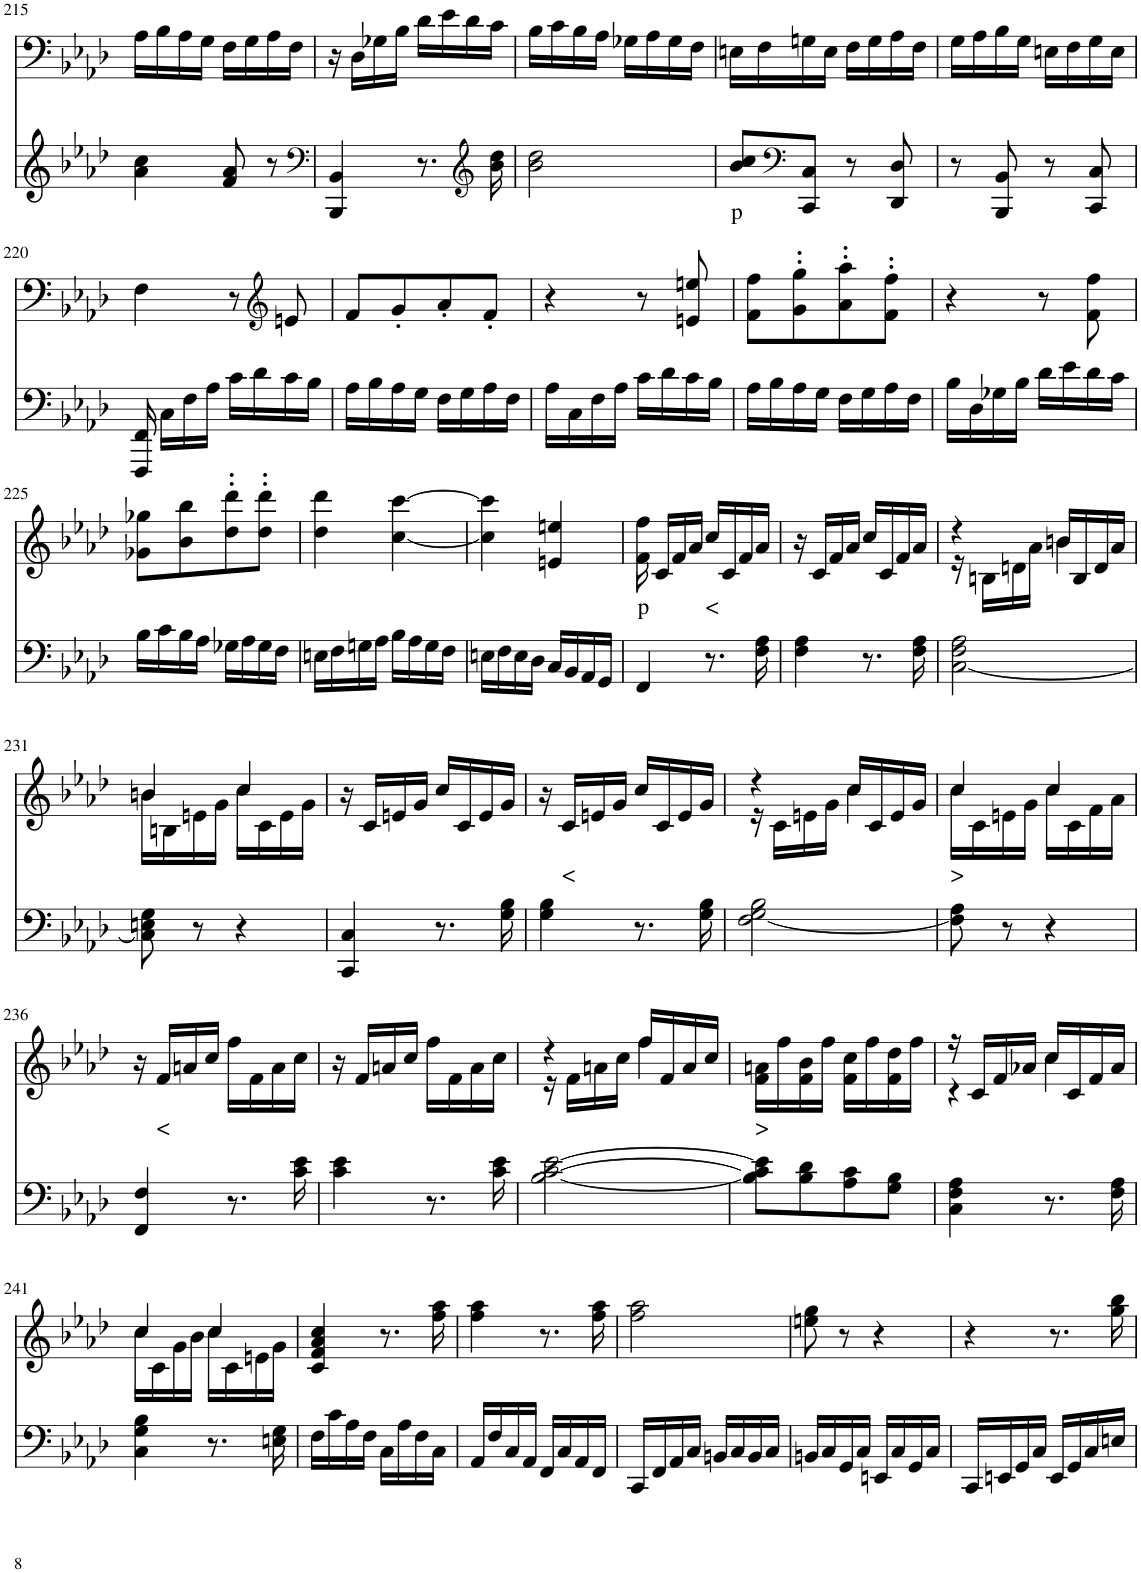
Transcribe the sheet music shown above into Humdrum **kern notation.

**kern	**text	**kern	**text
*part2	*part2	*part1	*part1
*staff2	*staff2	*staff1	*staff1
*I"piano	*	*I"piano	*
*I'Pno	*	*I'Pno	*
!!LO:PB:g=z
*clefG2	*	*clefF4	*
*k[b-e-a-d-]	*	*k[b-e-a-d-]	*
*f:	*	*f:	*
*M2/4	*	*M2/4	*
=215	=215	=215	=215
4a-\ 4cc\	.	16A-\LL	.
.	.	16B-\	.
.	.	16A-\	.
.	.	16G\JJ	.
8f/ 8a-/	.	16F\LL	.
.	.	16G\	.
8r	.	16A-\	.
.	.	16F\JJ	.
=216	=216	=216	=216
*clefF4	*	*	*
4BBB-/ 4BB-/	.	16r	.
.	.	16D-\LL	.
.	.	16G-X\	.
.	.	16B-\JJ	.
8.r	.	16d-\LL	.
.	.	16e-\	.
.	.	16d-\	.
*clefG2	*	*	*
16b-\ 16dd-\	.	16c\JJ	.
=217	=217	=217	=217
2b-\ 2dd-\	.	16B-\LL	.
.	.	16c\	.
.	.	16B-\	.
.	.	16A-\JJ	.
.	.	16G-X\LL	.
.	.	16A-\	.
.	.	16G-\	.
.	.	16F\JJ	.
=218	=218	=218	=218
!	!LO:LY:b	!	!
8b-/ 8cc/L	p	16En\LL	.
.	.	16F\	.
*clefF4	*	*	*
8CC/ 8C/J	.	16Gn\	.
.	.	16E\JJ	.
8r	.	16F\LL	.
.	.	16G\	.
8DD-/ 8D-/	.	16A-\	.
.	.	16F\JJ	.
=219	=219	=219	=219
8r	.	16G\LL	.
.	.	16A-\	.
8BBB-/ 8BB-/	.	16B-\	.
.	.	16G\JJ	.
8r	.	16En\LL	.
.	.	16F\	.
8CC/ 8C/	.	16G\	.
.	.	16E\JJ	.
!!LO:LB:g=z
=220	=220	=220	=220
16FFF/ 16FF/	.	4F\	.
16C\LL	.	.	.
16F\	.	.	.
16A-\JJ	.	.	.
16c\LL	.	8r	.
16d-\	.	.	.
*	*	*clefG2	*
16c\	.	8en/	.
16B-\JJ	.	.	.
=221	=221	=221	=221
16A-\LL	.	8f/L	.
16B-\	.	.	.
16A-\	.	8g'/	.
16G\JJ	.	.	.
16F\LL	.	8a-'/	.
16G\	.	.	.
16A-\	.	8f'/J	.
16F\JJ	.	.	.
=222	=222	=222	=222
16A-\LL	.	4r	.
16C\	.	.	.
16F\	.	.	.
16A-\JJ	.	.	.
16c\LL	.	8r	.
16d-\	.	.	.
16c\	.	8en/ 8een/	.
16B-\JJ	.	.	.
=223	=223	=223	=223
16A-\LL	.	8f\ 8ff\L	.
16B-\	.	.	.
16A-\	.	8g\' 8gg\'	.
16G\JJ	.	.	.
16F\LL	.	8a-\' 8aa-\'	.
16G\	.	.	.
16A-\	.	8f\' 8ff\'J	.
16F\JJ	.	.	.
=224	=224	=224	=224
16B-\LL	.	4r	.
16D-\	.	.	.
16G-X\	.	.	.
16B-\JJ	.	.	.
16d-\LL	.	8r	.
16e-\	.	.	.
16d-\	.	8f\ 8ff\	.
16c\JJ	.	.	.
!!LO:LB:g=z
=225	=225	=225	=225
16B-\LL	.	8g-X\ 8gg-X\L	.
16c\	.	.	.
16B-\	.	8b-\ 8bb-\	.
16A-\JJ	.	.	.
16G-X\LL	.	8dd-\' 8ddd-\'	.
16A-\	.	.	.
16G-\	.	8dd-\' 8ddd-\'J	.
16F\JJ	.	.	.
=226	=226	=226	=226
16En\LL	.	4dd-\ 4ddd-\	.
16F\	.	.	.
16Gn\	.	.	.
16A-\JJ	.	.	.
16B-\LL	.	[4cc\ [4ccc\	.
16A-\	.	.	.
16G\	.	.	.
16F\JJ	.	.	.
=227	=227	=227	=227
16En\LL	.	4cc\] 4ccc\]	.
16F\	.	.	.
16E\	.	.	.
16D-\JJ	.	.	.
16C/LL	.	4en/ 4een/	.
16BB-/	.	.	.
16AA-/	.	.	.
16GG/JJ	.	.	.
=228	=228	=228	=228
!	!	!	!LO:LY:b
4FF/	.	16f\ 16ff\	p
.	.	16c/LL	.
.	.	16f/	.
.	.	16a-/JJ	.
!	!	!	!LO:LY:b
8.r	.	16cc/LL	<
.	.	16c/	.
.	.	16f/	.
16F\ 16A-\	.	16a-/JJ	.
=229	=229	=229	=229
4F\ 4A-\	.	16r	.
.	.	16c/LL	.
.	.	16f/	.
.	.	16a-/JJ	.
8.r	.	16cc/LL	.
.	.	16c/	.
.	.	16f/	.
16F\ 16A-\	.	16a-/JJ	.
=230	=230	=230	=230
*	*	*^	*
[2C\ 2F\ 2A-\	.	4r	16r	.
.	.	.	16Bn\LL	.
.	.	.	16dn\	.
.	.	.	16a-\JJ	.
.	.	16bn/LL	4b\	.
.	.	16B/	.	.
.	.	16d/	.	.
.	.	16a-/JJ	.	.
!!LO:LB:g=z	!!
=231	=231	=231	=231	=231
8C\] 8En\ 8G\	.	4bn/	16b\LL	.
.	.	.	16Bn\	.
8r	.	.	16en\	.
.	.	.	16g\JJ	.
4r	.	4cc/	16cc\LL	.
.	.	.	16c\	.
.	.	.	16e\	.
.	.	.	16g\JJ	.
*	*	*v	*v	*
=232	=232	=232	=232
4CC/ 4C/	.	16r	.
.	.	16c/LL	.
.	.	16en/	.
.	.	16g/JJ	.
8.r	.	16cc/LL	.
.	.	16c/	.
.	.	16e/	.
16G\ 16B-\	.	16g/JJ	.
=233	=233	=233	=233
4G\ 4B-\	.	16r	.
!	!	!	!LO:LY:b
.	.	16c/LL	<
.	.	16en/	.
.	.	16g/JJ	.
8.r	.	16cc/LL	.
.	.	16c/	.
.	.	16e/	.
16G\ 16B-\	.	16g/JJ	.
=234	=234	=234	=234
*	*	*^	*
[2F\ 2G\ 2B-\	.	4r	16r	.
.	.	.	16c\LL	.
.	.	.	16en\	.
.	.	.	16g\JJ	.
.	.	16cc/LL	4cc\	.
.	.	16c/	.	.
.	.	16e/	.	.
.	.	16g/JJ	.	.
=235	=235	=235	=235	=235
!	!	!	!	!LO:LY:b
8F\] 8A-\	.	4cc/	16cc\LL	>
.	.	.	16c\	.
8r	.	.	16en\	.
.	.	.	16g\JJ	.
4r	.	4cc/	16cc\LL	.
.	.	.	16c\	.
.	.	.	16f\	.
.	.	.	16a-\JJ	.
*	*	*v	*v	*
!!LO:LB:g=z
=236	=236	=236	=236
4FF/ 4F/	.	16r	.
!	!	!	!LO:LY:b
.	.	16f/LL	<
.	.	16an/	.
.	.	16cc/JJ	.
8.r	.	16ff\LL	.
.	.	16f\	.
.	.	16a\	.
16c\ 16e-\	.	16cc\JJ	.
=237	=237	=237	=237
4c\ 4e-\	.	16r	.
.	.	16f/LL	.
.	.	16an/	.
.	.	16cc/JJ	.
8.r	.	16ff\LL	.
.	.	16f\	.
.	.	16a\	.
16c\ 16e-\	.	16cc\JJ	.
=238	=238	=238	=238
*	*	*^	*
[2B-\ [2c\ [2e-\	.	4r	16r	.
.	.	.	16f\LL	.
.	.	.	16an\	.
.	.	.	16cc\JJ	.
.	.	16ff/LL	4ff\	.
.	.	16f/	.	.
.	.	16a/	.	.
.	.	16cc/JJ	.	.
*	*	*v	*v	*
=239	=239	=239	=239
!	!	!	!LO:LY:b
8B-\] 8c\] 8e-\]L	.	16f\ 16an\LL	>
.	.	16ff\	.
8B-\ 8d-\	.	16f\ 16b-\	.
.	.	16ff\JJ	.
8A-\ 8c\	.	16f\ 16cc\LL	.
.	.	16ff\	.
8G\ 8B-\J	.	16f\ 16dd-\	.
.	.	16ff\JJ	.
=240	=240	=240	=240
*	*	*^	*
4C\ 4F\ 4A-\	.	16r	4r	.
.	.	16c/LL	.	.
.	.	16f/	.	.
.	.	16a-X/JJ	.	.
8.r	.	16cc/LL	4cc\	.
.	.	16c/	.	.
.	.	16f/	.	.
16F\ 16A-\	.	16a-/JJ	.	.
!!LO:LB:g=z	!!
=241	=241	=241	=241	=241
4C\ 4G\ 4B-\	.	4cc/	16cc\LL	.
.	.	.	16c\	.
.	.	.	16g\	.
.	.	.	16b-\JJ	.
8.r	.	4cc/	16cc\LL	.
.	.	.	16c\	.
.	.	.	16en\	.
16En\ 16G\	.	.	16g\JJ	.
*	*	*v	*v	*
=242	=242	=242	=242
16F\LL	.	4c/ 4f/ 4a-/ 4cc/	.
16c\	.	.	.
16A-\	.	.	.
16F\JJ	.	.	.
16C\LL	.	8.r	.
16A-\	.	.	.
16F\	.	.	.
16C\JJ	.	16ff\ 16aa-\	.
=243	=243	=243	=243
16AA-/LL	.	4ff\ 4aa-\	.
16F/	.	.	.
16C/	.	.	.
16AA-/JJ	.	.	.
16FF/LL	.	8.r	.
16C/	.	.	.
16AA-/	.	.	.
16FF/JJ	.	16ff\ 16aa-\	.
=244	=244	=244	=244
16CC/LL	.	2ff\ 2aa-\	.
16FF/	.	.	.
16AA-/	.	.	.
16C/JJ	.	.	.
16BBn/LL	.	.	.
16C/	.	.	.
16BB/	.	.	.
16C/JJ	.	.	.
=245	=245	=245	=245
16BBn/LL	.	8een\ 8gg\	.
16C/	.	.	.
16GG/	.	8r	.
16C/JJ	.	.	.
16EEn/LL	.	4r	.
16C/	.	.	.
16GG/	.	.	.
16C/JJ	.	.	.
=246	=246	=246	=246
16CC/LL	.	4r	.
16EEn/	.	.	.
16GG/	.	.	.
16C/JJ	.	.	.
16EE/LL	.	8.r	.
16GG/	.	.	.
16C/	.	.	.
16En/JJ	.	16gg\ 16bb-\	.
=	=	=	=
*-	*-	*-	*-
